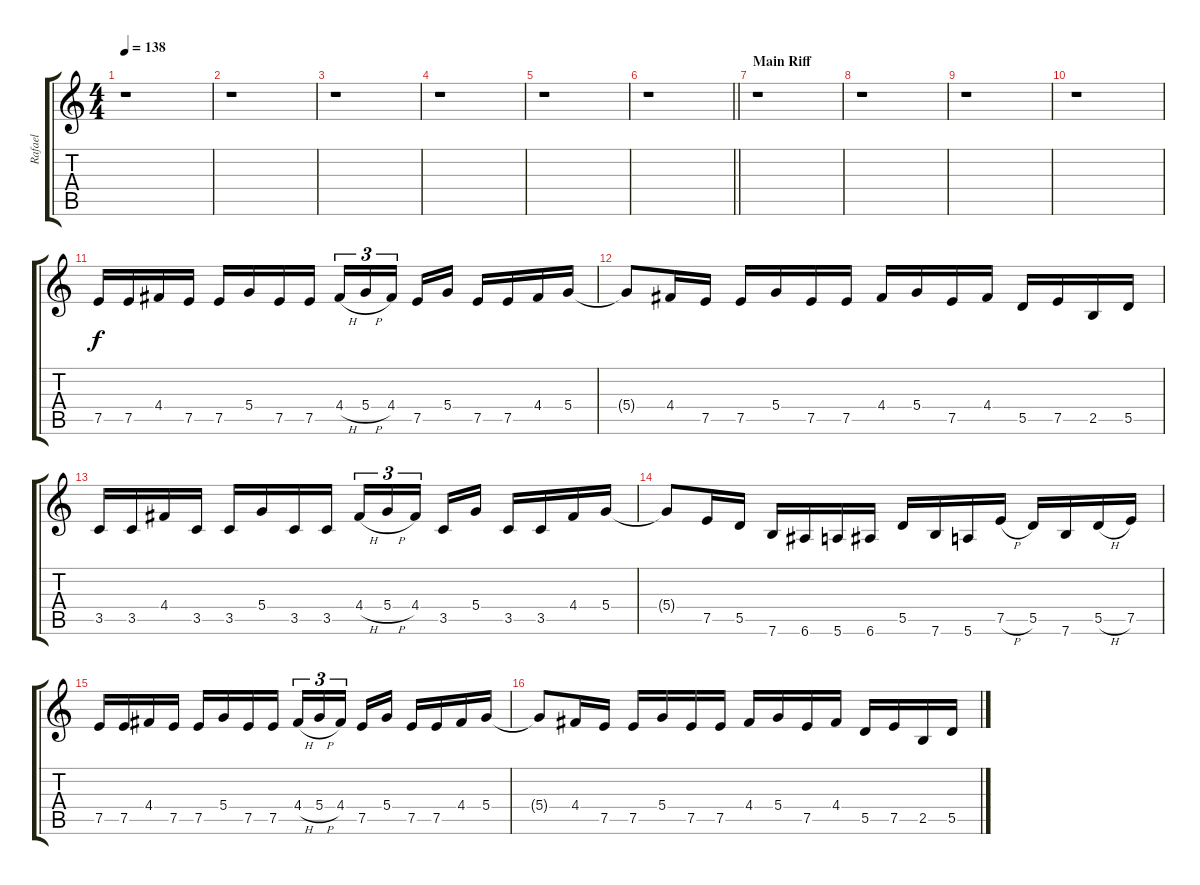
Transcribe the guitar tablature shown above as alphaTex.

\track ("Rafael" "Rafael") {instrument distortionguitar}
\staff {score tabs}
\tuning (E4 B3 G3 D3 A2 E2) {hide}
\ts (4 4)
\tempo 138
\clef g2
\ks c
r.1{dy f} |
r.1 |
r.1 |
r.1 |
r.1 |
\barLineRight lightlight
r.1 |
\section ("" "Main Riff")
r.1 |
r.1 |
r.1 |
r.1 |
7.5.16 7.5.16 4.4.16 7.5.16 7.5.16 5.4.16 7.5.16 7.5.16 4.4{h}.16{tu (3 2)} 5.4{h}.16{tu (3 2)} 4.4.16{tu (3 2) beam splitsecondary} 7.5.16 5.4.16 7.5.16 7.5.16 4.4.16 5.4.16 |
5.4{t}.8 4.4.16 7.5.16 7.5.16 5.4.16 7.5.16 7.5.16 4.4.16 5.4.16 7.5.16 4.4.16 5.5.16 7.5.16 2.5.16 5.5.16 |
3.5.16 3.5.16 4.4.16 3.5.16 3.5.16 5.4.16 3.5.16 3.5.16 4.4{h}.16{tu (3 2)} 5.4{h}.16{tu (3 2)} 4.4.16{tu (3 2) beam splitsecondary} 3.5.16 5.4.16 3.5.16 3.5.16 4.4.16 5.4.16 |
5.4{t}.8 7.5.16 5.5.16 7.6.16 6.6.16 5.6.16 6.6.16 5.5.16 7.6.16 5.6.16 7.5{h}.16 5.5.16 7.6.16 5.5{h}.16 7.5.16 |
7.5.16 7.5.16 4.4.16 7.5.16 7.5.16 5.4.16 7.5.16 7.5.16 4.4{h}.16{tu (3 2)} 5.4{h}.16{tu (3 2)} 4.4.16{tu (3 2) beam splitsecondary} 7.5.16 5.4.16 7.5.16 7.5.16 4.4.16 5.4.16 |
5.4{t}.8 4.4.16 7.5.16 7.5.16 5.4.16 7.5.16 7.5.16 4.4.16 5.4.16 7.5.16 4.4.16 5.5.16 7.5.16 2.5.16 5.5.16
